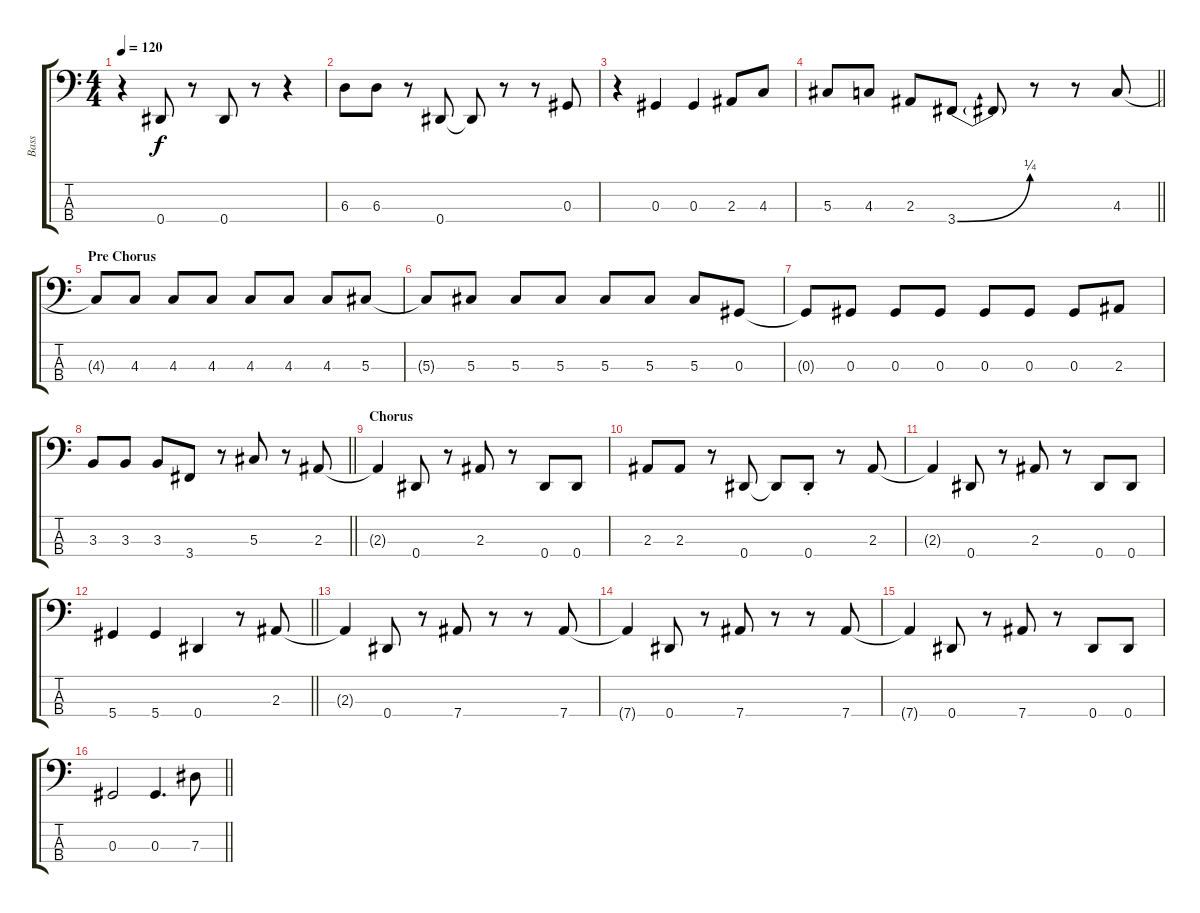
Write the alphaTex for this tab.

\track ("Bass" "Bass") {instrument electricbassfinger}
\staff {score tabs}
\tuning (Gb2 Db2 Ab1 Eb1) {hide}
\ts (4 4)
\tempo 120
\clef f4
\ks c
r.4{dy f} 0.4.8 r.8 0.4.8 r.8 r.4 |
6.3.8 6.3.8 r.8 0.4.8 0.4{t}.8 r.8 r.8 0.3.8 |
r.4 0.3.4 0.3.4 2.3.8 4.3.8 |
\barLineRight lightlight
5.3.8 4.3.8 2.3.8 3.4{be (bend 0 0 60 1)}.8 3.4{t}.8 r.8 r.8 4.3.8 |
\section ("" "Pre Chorus")
4.3{t}.8 4.3.8 4.3.8 4.3.8 4.3.8 4.3.8 4.3.8 5.3.8 |
5.3{t}.8 5.3.8 5.3.8 5.3.8 5.3.8 5.3.8 5.3.8 0.3.8 |
0.3{t}.8 0.3.8 0.3.8 0.3.8 0.3.8 0.3.8 0.3.8 2.3.8 |
\barLineRight lightlight
3.3.8 3.3.8 3.3.8 3.4.8 r.8 5.3.8 r.8 2.3.8 |
\section ("" "Chorus")
2.3{t}.4 0.4.8 r.8 2.3.8 r.8 0.4.8 0.4.8 |
2.3.8 2.3.8 r.8 0.4.8 0.4{t}.8 0.4{st}.8 r.8 2.3.8 |
2.3{t}.4 0.4.8 r.8 2.3.8 r.8 0.4.8 0.4.8 |
\barLineRight lightlight
5.4.4 5.4.4 0.4.4 r.8 2.3.8 |
2.3{t}.4 0.4.8 r.8 7.4.8 r.8 r.8 7.4.8 |
7.4{t}.4 0.4.8 r.8 7.4.8 r.8 r.8 7.4.8 |
7.4{t}.4 0.4.8 r.8 7.4.8 r.8 0.4.8 0.4.8 |
\barLineRight lightlight
0.3.2 0.3.4{d} 7.3.8
